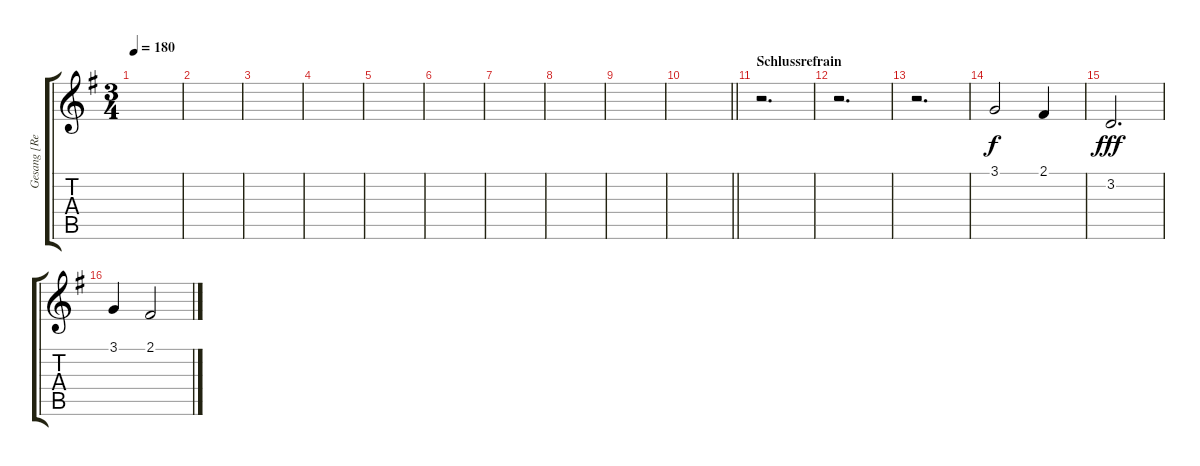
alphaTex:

\track ("Gesang [Refrain/Chor]" "Gesang [Re") {instrument choiraahs}
\staff {score tabs}
\tuning (E4 B3 G3 D3 A2 E2) {hide}
\ts (3 4)
\tempo 180
\clef g2
\ks eminor
|
|
|
|
|
|
|
|
|
\barLineRight lightlight
|
\section ("" "Schlussrefrain")
r.2{d} |
r.2{d} |
r.2{d} |
3.1.2{dy f} 2.1.4 |
3.2.2{d dy fff} |
3.1.4 2.1.2
